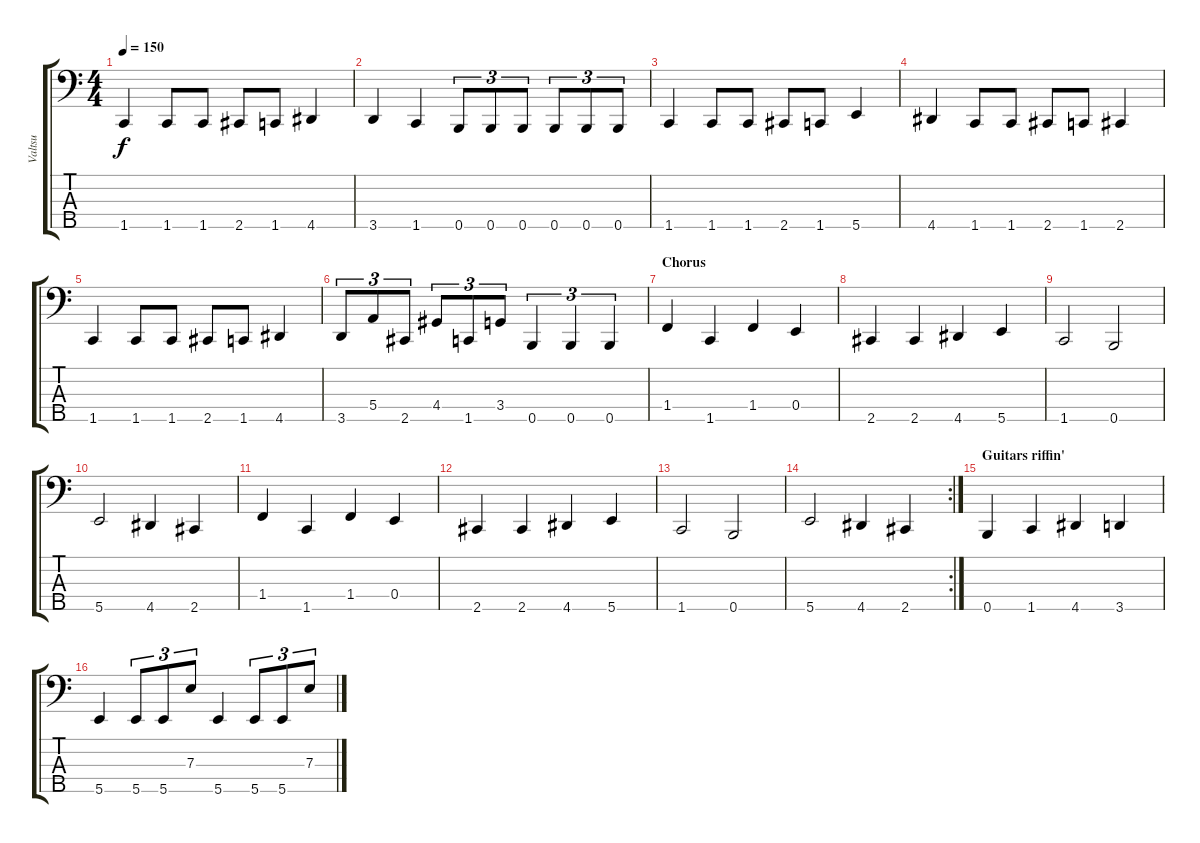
\track ("Valtsu" "Valtsu") {instrument slapbass1}
\staff {score tabs}
\tuning (G2 D2 A1 E1 B0) {hide}
\ts (4 4)
\tempo 150
\clef f4
\ks c
1.5.4{dy f} 1.5.8 1.5.8 2.5.8 1.5.8 4.5.4 |
3.5.4 1.5.4 0.5.8{tu (3 2)} 0.5.8{tu (3 2)} 0.5.8{tu (3 2)} 0.5.8{tu (3 2)} 0.5.8{tu (3 2)} 0.5.8{tu (3 2)} |
1.5.4 1.5.8 1.5.8 2.5.8 1.5.8 5.5.4 |
4.5.4 1.5.8 1.5.8 2.5.8 1.5.8 2.5.4 |
1.5.4 1.5.8 1.5.8 2.5.8 1.5.8 4.5.4 |
3.5.8{tu (3 2)} 5.4.8{tu (3 2)} 2.5.8{tu (3 2)} 4.4.8{tu (3 2)} 1.5.8{tu (3 2)} 3.4.8{tu (3 2)} 0.5.4{tu (3 2)} 0.5.4{tu (3 2)} 0.5.4{tu (3 2)} |
\section ("" "Chorus")
1.4.4 1.5.4 1.4.4 0.4.4 |
2.5.4 2.5.4 4.5.4 5.5.4 |
1.5.2 0.5.2 |
5.5.2 4.5.4 2.5.4 |
1.4.4 1.5.4 1.4.4 0.4.4 |
2.5.4 2.5.4 4.5.4 5.5.4 |
1.5.2 0.5.2 |
\rc 2
5.5.2 4.5.4 2.5.4 |
\section ("" "Guitars riffin'")
0.5.4 1.5.4 4.5.4 3.5.4 |
5.5.4 5.5.8{tu (3 2)} 5.5.8{tu (3 2)} 7.3.8{tu (3 2)} 5.5.4 5.5.8{tu (3 2)} 5.5.8{tu (3 2)} 7.3.8{tu (3 2)}
